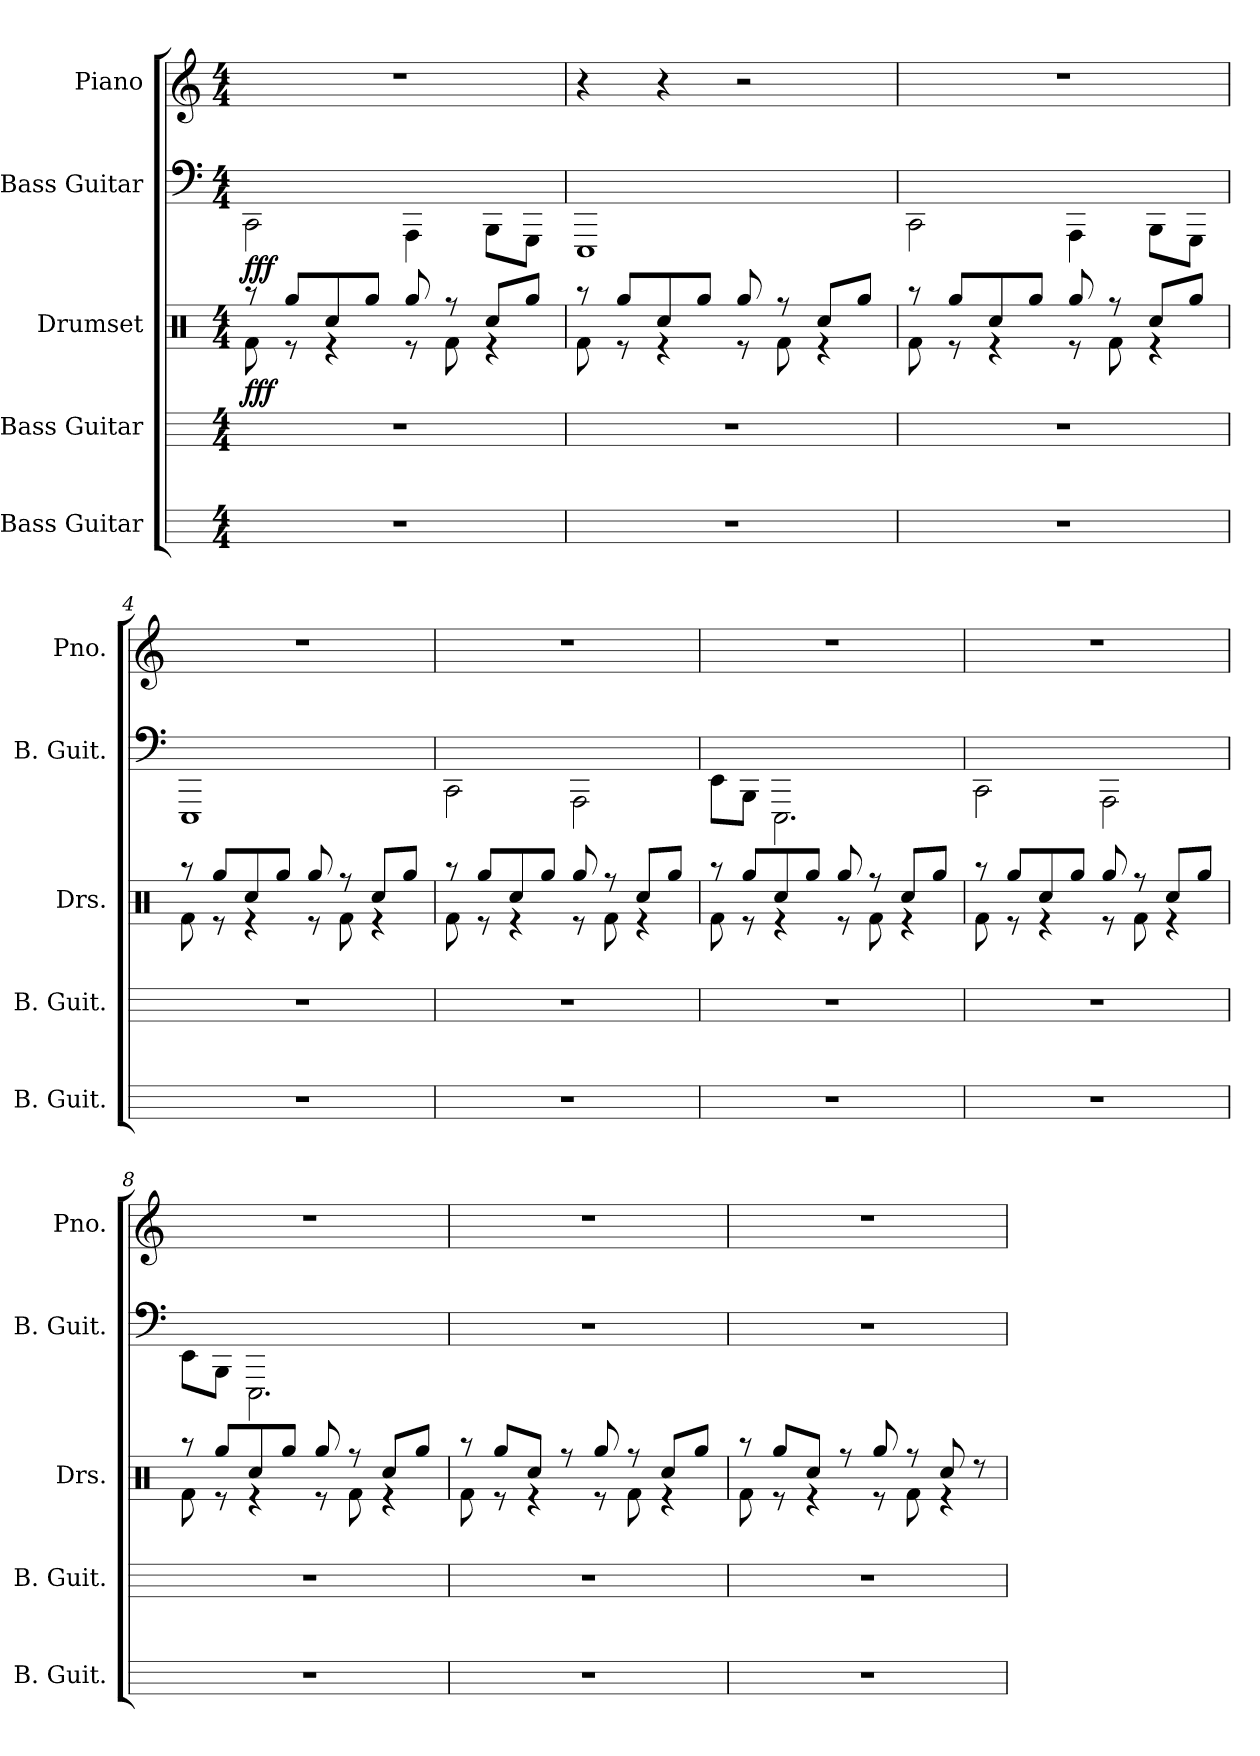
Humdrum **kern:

**kern	**kern	**kern	**dynam	**kern	**dynam	**kern
*part5	*part4	*part3	*part3	*part2	*part2	*part1
*staff5	*staff4	*staff3	*staff3	*staff2	*staff2	*staff1
*I"Bass Guitar	*I"Bass Guitar	*I"Drumset	*	*I"Bass Guitar	*	*I"Piano
*I'B. Guit.	*I'B. Guit.	*I'Drs.	*	*I'B. Guit.	*	*I'Pno.
*stria4	*stria4	*	*	*stria4	*	*
*	*	*clefX	*	*	*	*clefG2
*ITrd7c12	*ITrd7c12	*	*	*ITrd7c12	*	*
*k[]	*k[]	*k[]	*	*k[]	*	*k[]
*M4/4	*M4/4	*M4/4	*	*M4/4	*	*M4/4
*MM90	*MM90	*MM90	*	*MM90	*	*MM90
=1	=1	=1	=1	=1	=1	=1
*	*	*^	*	*	*	*
!	!	!	!	!LO:DY:b	!	!LO:DY:b	!
1r	1r	8r	8Rf\	fff	2CCC\	fff	1r
.	.	8Rgg/L	8r	.	.	.	.
.	.	8Rcc/	4r	.	.	.	.
.	.	8Rgg/J	.	.	.	.	.
.	.	8Rgg/	8r	.	4AAAA\	.	.
.	.	8r	8Rf\	.	.	.	.
.	.	8Rcc/L	4r	.	8BBBB\L	.	.
.	.	8Rgg/J	.	.	8GGGG\J	.	.
=2	=2	=2	=2	=2	=2	=2	=2
1r	1r	8r	8Rf\	.	1EEEE	.	4r
.	.	8Rgg/L	8r	.	.	.	.
.	.	8Rcc/	4r	.	.	.	4r
.	.	8Rgg/J	.	.	.	.	.
.	.	8Rgg/	8r	.	.	.	2r
.	.	8r	8Rf\	.	.	.	.
.	.	8Rcc/L	4r	.	.	.	.
.	.	8Rgg/J	.	.	.	.	.
=3	=3	=3	=3	=3	=3	=3	=3
1r	1r	8r	8Rf\	.	2CCC\	.	1r
.	.	8Rgg/L	8r	.	.	.	.
.	.	8Rcc/	4r	.	.	.	.
.	.	8Rgg/J	.	.	.	.	.
.	.	8Rgg/	8r	.	4AAAA\	.	.
.	.	8r	8Rf\	.	.	.	.
.	.	8Rcc/L	4r	.	8BBBB\L	.	.
.	.	8Rgg/J	.	.	8GGGG\J	.	.
=4	=4	=4	=4	=4	=4	=4	=4
1r	1r	8r	8Rf\	.	1EEEE	.	1r
.	.	8Rgg/L	8r	.	.	.	.
.	.	8Rcc/	4r	.	.	.	.
.	.	8Rgg/J	.	.	.	.	.
.	.	8Rgg/	8r	.	.	.	.
.	.	8r	8Rf\	.	.	.	.
.	.	8Rcc/L	4r	.	.	.	.
.	.	8Rgg/J	.	.	.	.	.
!!LO:LB:g=z
=5	=5	=5	=5	=5	=5	=5	=5
1r	1r	8r	8Rf\	.	2CCC\	.	1r
.	.	8Rgg/L	8r	.	.	.	.
.	.	8Rcc/	4r	.	.	.	.
.	.	8Rgg/J	.	.	.	.	.
.	.	8Rgg/	8r	.	2AAAA\	.	.
.	.	8r	8Rf\	.	.	.	.
.	.	8Rcc/L	4r	.	.	.	.
.	.	8Rgg/J	.	.	.	.	.
=6	=6	=6	=6	=6	=6	=6	=6
1r	1r	8r	8Rf\	.	8EEE\L	.	1r
.	.	8Rgg/L	8r	.	8BBBB\J	.	.
.	.	8Rcc/	4r	.	2.EEEE\	.	.
.	.	8Rgg/J	.	.	.	.	.
.	.	8Rgg/	8r	.	.	.	.
.	.	8r	8Rf\	.	.	.	.
.	.	8Rcc/L	4r	.	.	.	.
.	.	8Rgg/J	.	.	.	.	.
=7	=7	=7	=7	=7	=7	=7	=7
1r	1r	8r	8Rf\	.	2CCC\	.	1r
.	.	8Rgg/L	8r	.	.	.	.
.	.	8Rcc/	4r	.	.	.	.
.	.	8Rgg/J	.	.	.	.	.
.	.	8Rgg/	8r	.	2AAAA\	.	.
.	.	8r	8Rf\	.	.	.	.
.	.	8Rcc/L	4r	.	.	.	.
.	.	8Rgg/J	.	.	.	.	.
=8	=8	=8	=8	=8	=8	=8	=8
1r	1r	8r	8Rf\	.	8EEE\L	.	1r
.	.	8Rgg/L	8r	.	8BBBB\J	.	.
.	.	8Rcc/	4r	.	2.EEEE\	.	.
.	.	8Rgg/J	.	.	.	.	.
.	.	8Rgg/	8r	.	.	.	.
.	.	8r	8Rf\	.	.	.	.
.	.	8Rcc/L	4r	.	.	.	.
.	.	8Rgg/J	.	.	.	.	.
!!LO:PB:g=z
=9	=9	=9	=9	=9	=9	=9	=9
1r	1r	8r	8Rf\	.	1r	.	1r
.	.	8Rgg/L	8r	.	.	.	.
.	.	8Rcc/J	4r	.	.	.	.
.	.	8r	.	.	.	.	.
.	.	8Rgg/	8r	.	.	.	.
.	.	8r	8Rf\	.	.	.	.
.	.	8Rcc/L	4r	.	.	.	.
.	.	8Rgg/J	.	.	.	.	.
=10	=10	=10	=10	=10	=10	=10	=10
1r	1r	8r	8Rf\	.	1r	.	1r
.	.	8Rgg/L	8r	.	.	.	.
.	.	8Rcc/J	4r	.	.	.	.
.	.	8r	.	.	.	.	.
.	.	8Rgg/	8r	.	.	.	.
.	.	8r	8Rf\	.	.	.	.
.	.	8Rcc/	4r	.	.	.	.
.	.	8r	.	.	.	.	.
*	*	*v	*v	*	*	*	*
=	=	=	=	=	=	=
*-	*-	*-	*-	*-	*-	*-
